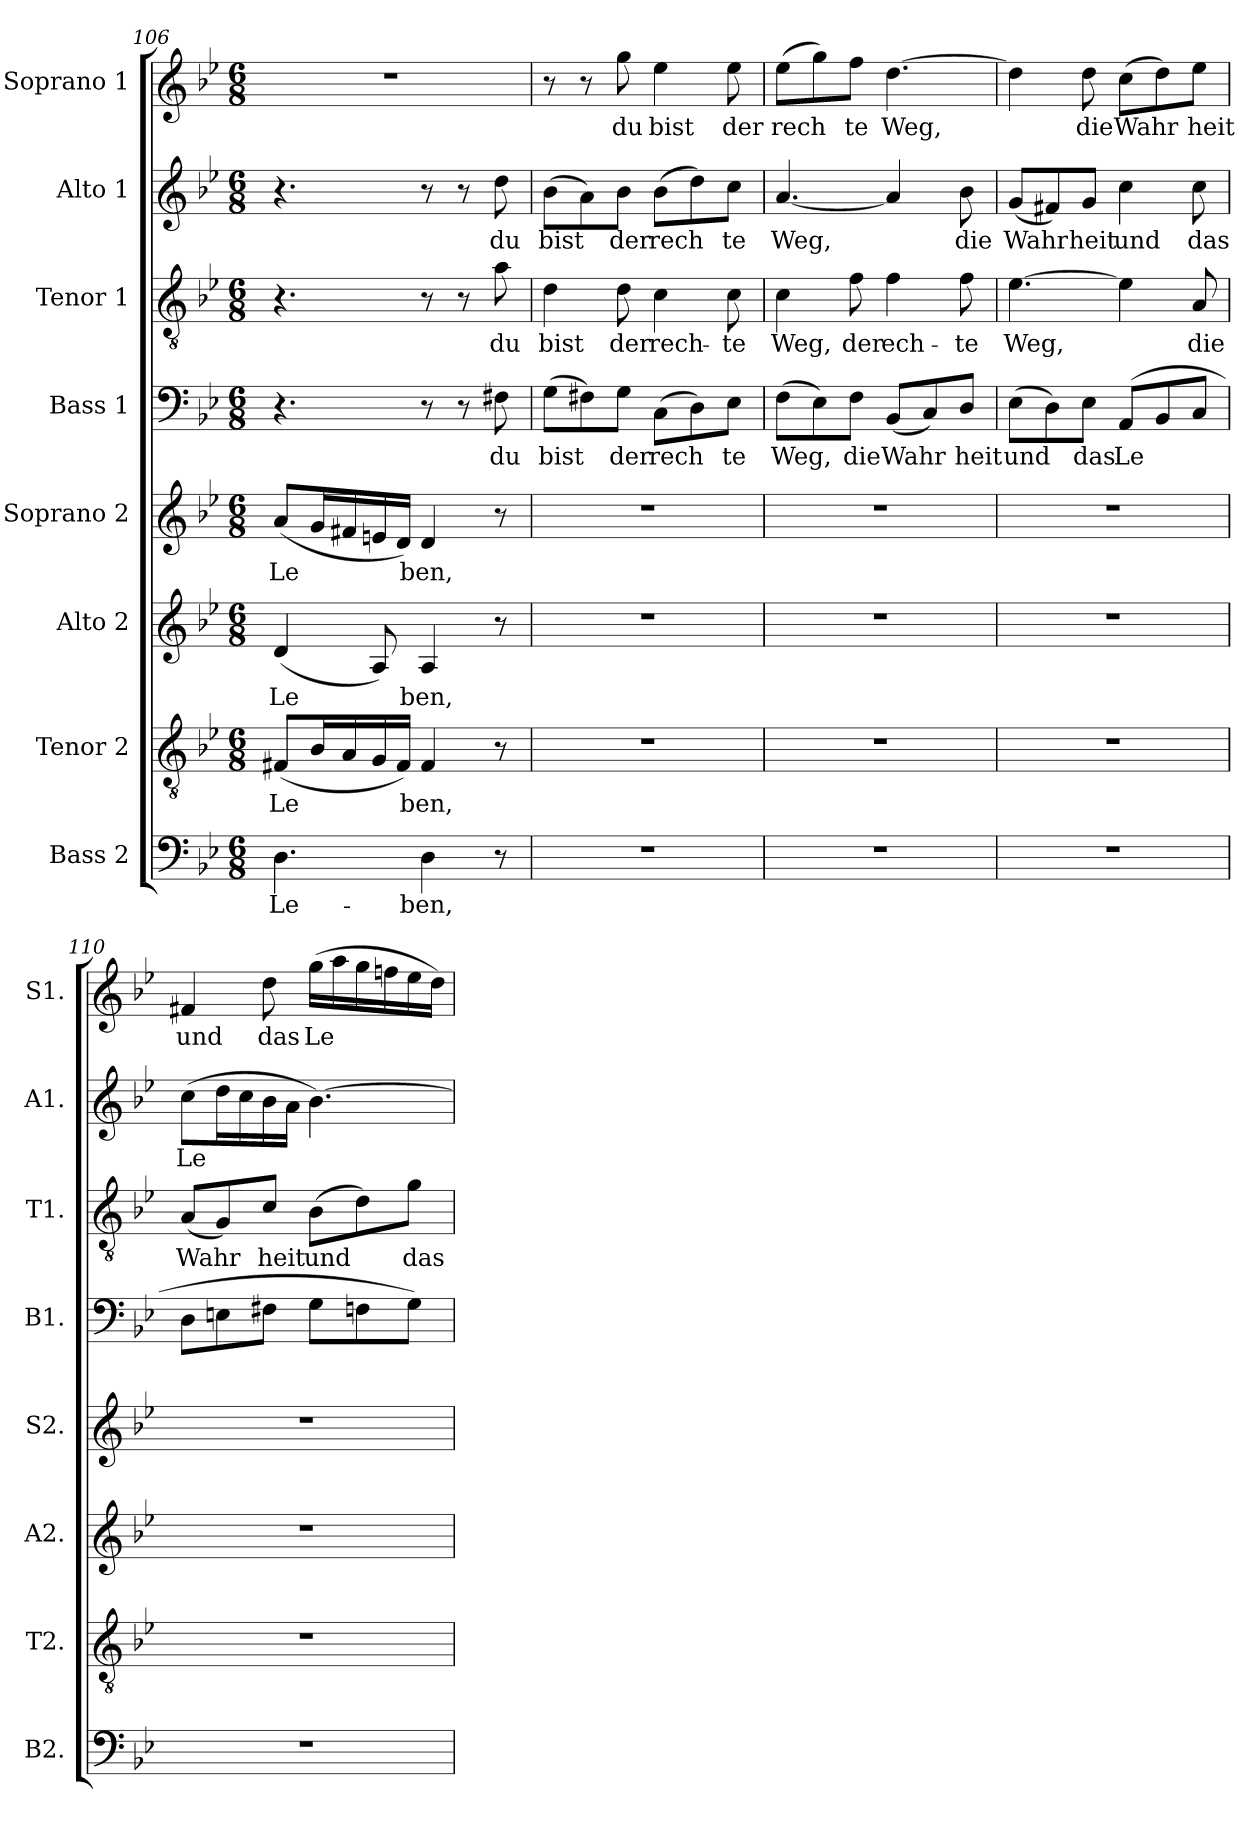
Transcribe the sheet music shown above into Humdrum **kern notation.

**kern	**text	**kern	**text	**kern	**text	**kern	**text	**kern	**text	**kern	**text	**kern	**text	**kern	**text
*part8	*part8	*part7	*part7	*part6	*part6	*part5	*part5	*part4	*part4	*part3	*part3	*part2	*part2	*part1	*part1
*staff8	*staff8	*staff7	*staff7	*staff6	*staff6	*staff5	*staff5	*staff4	*staff4	*staff3	*staff3	*staff2	*staff2	*staff1	*staff1
*I"Bass 2	*	*I"Tenor 2	*	*I"Alto 2	*	*I"Soprano 2	*	*I"Bass 1	*	*I"Tenor 1	*	*I"Alto 1	*	*I"Soprano 1	*
*I'B2.	*	*I'T2.	*	*I'A2.	*	*I'S2.	*	*I'B1.	*	*I'T1.	*	*I'A1.	*	*I'S1.	*
*clefF4	*	*clefGv2	*	*clefG2	*	*clefG2	*	*clefF4	*	*clefGv2	*	*clefG2	*	*clefG2	*
*k[b-e-]	*	*k[b-e-]	*	*k[b-e-]	*	*k[b-e-]	*	*k[b-e-]	*	*k[b-e-]	*	*k[b-e-]	*	*k[b-e-]	*
*B-:	*	*B-:	*	*B-:	*	*B-:	*	*B-:	*	*B-:	*	*B-:	*	*B-:	*
*M6/8	*	*M6/8	*	*M6/8	*	*M6/8	*	*M6/8	*	*M6/8	*	*M6/8	*	*M6/8	*
=106	=106	=106	=106	=106	=106	=106	=106	=106	=106	=106	=106	=106	=106	=106	=106
4.D\	Le-	(8F#X/L	Le	(4d/	Le	(8a/L	Le	4.r	.	4.r	.	4.r	.	2.r	.
.	.	16B-/L	.	.	.	16g/L	.	.	.	.	.	.	.	.	.
.	.	16A/	.	.	.	16f#X/	.	.	.	.	.	.	.	.	.
.	.	16G/	.	8A/)	.	16en/	.	.	.	.	.	.	.	.	.
.	.	16F#/JJ)	.	.	.	16d/JJ)	.	.	.	.	.	.	.	.	.
4D\	-ben,	4F#/	ben,	4A/	ben,	4d/	ben,	8r	.	8r	.	8r	.	.	.
.	.	.	.	.	.	.	.	8r	.	8r	.	8r	.	.	.
8r	.	8r	.	8r	.	8r	.	8F#X\	du	8a\	du	8dd\	du	.	.
!!LO:PB:g=z
=107	=107	=107	=107	=107	=107	=107	=107	=107	=107	=107	=107	=107	=107	=107	=107
2.r	.	2.r	.	2.r	.	2.r	.	(8G\L	bist	4d\	bist	(8b-\L	bist	8r	.
.	.	.	.	.	.	.	.	8F#X\)	.	.	.	8a\)	.	8r	.
.	.	.	.	.	.	.	.	8G\J	der	8d\	der	8b-\J	der	8gg\	du
.	.	.	.	.	.	.	.	(8C\L	rech	4c\	rech-	(8b-\L	rech	4ee-\	bist
.	.	.	.	.	.	.	.	8D\)	.	.	.	8dd\)	.	.	.
.	.	.	.	.	.	.	.	8E-\J	te	8c\	-te	8cc\J	te	8ee-\	der
=108	=108	=108	=108	=108	=108	=108	=108	=108	=108	=108	=108	=108	=108	=108	=108
2.r	.	2.r	.	2.r	.	2.r	.	(8F\L	Weg,	4c\	Weg,	[4.a/	Weg,	(8ee-\L	rech
.	.	.	.	.	.	.	.	8E-\)	.	.	.	.	.	8gg\)	.
.	.	.	.	.	.	.	.	8F\J	die	8f\	der	.	.	8ff\J	te
.	.	.	.	.	.	.	.	(8BB-/L	Wahr	4f\	ech-	4a/]	.	[4.dd\	Weg,
.	.	.	.	.	.	.	.	8C/)	.	.	.	.	.	.	.
.	.	.	.	.	.	.	.	8D/J	heit	8f\	-te	8b-\	die	.	.
!!LO:PB:g=z
=109	=109	=109	=109	=109	=109	=109	=109	=109	=109	=109	=109	=109	=109	=109	=109
2.r	.	2.r	.	2.r	.	2.r	.	(8E-\L	und	[4.e-\	Weg,	(8g/L	Wahr	4dd\]	.
.	.	.	.	.	.	.	.	8D\)	.	.	.	8f#X/)	.	.	.
.	.	.	.	.	.	.	.	8E-\J	das	.	.	8g/J	heit	8dd\	die
.	.	.	.	.	.	.	.	(8AA/L	Le	4e-\]	.	4cc\	und	(8cc\L	Wahr
.	.	.	.	.	.	.	.	8BB-/	.	.	.	.	.	8dd\)	.
.	.	.	.	.	.	.	.	8C/J	.	8A/	die	8cc\	das	8ee-\J	heit
=110	=110	=110	=110	=110	=110	=110	=110	=110	=110	=110	=110	=110	=110	=110	=110
2.r	.	2.r	.	2.r	.	2.r	.	8D\L	.	(8A/L	Wahr	(8cc\L	Le	4f#X/	und
.	.	.	.	.	.	.	.	8En\	.	8G/)	.	16dd\L	.	.	.
.	.	.	.	.	.	.	.	.	.	.	.	16cc\	.	.	.
.	.	.	.	.	.	.	.	8F#X\J	.	8c/J	heit	16b-\	.	8dd\	das
.	.	.	.	.	.	.	.	.	.	.	.	16a\JJ	.	.	.
.	.	.	.	.	.	.	.	8G\L	.	(8B-\L	und	[4.b-\)	.	(16gg\LL	Le
.	.	.	.	.	.	.	.	.	.	.	.	.	.	16aa\	.
.	.	.	.	.	.	.	.	8Fn\	.	8d\)	.	.	.	16gg\	.
.	.	.	.	.	.	.	.	.	.	.	.	.	.	16ffni\	.
.	.	.	.	.	.	.	.	8G\J)	.	8g\J	das	.	.	16ee-\	.
.	.	.	.	.	.	.	.	.	.	.	.	.	.	16dd\JJ)	.
=	=	=	=	=	=	=	=	=	=	=	=	=	=	=	=
*-	*-	*-	*-	*-	*-	*-	*-	*-	*-	*-	*-	*-	*-	*-	*-
